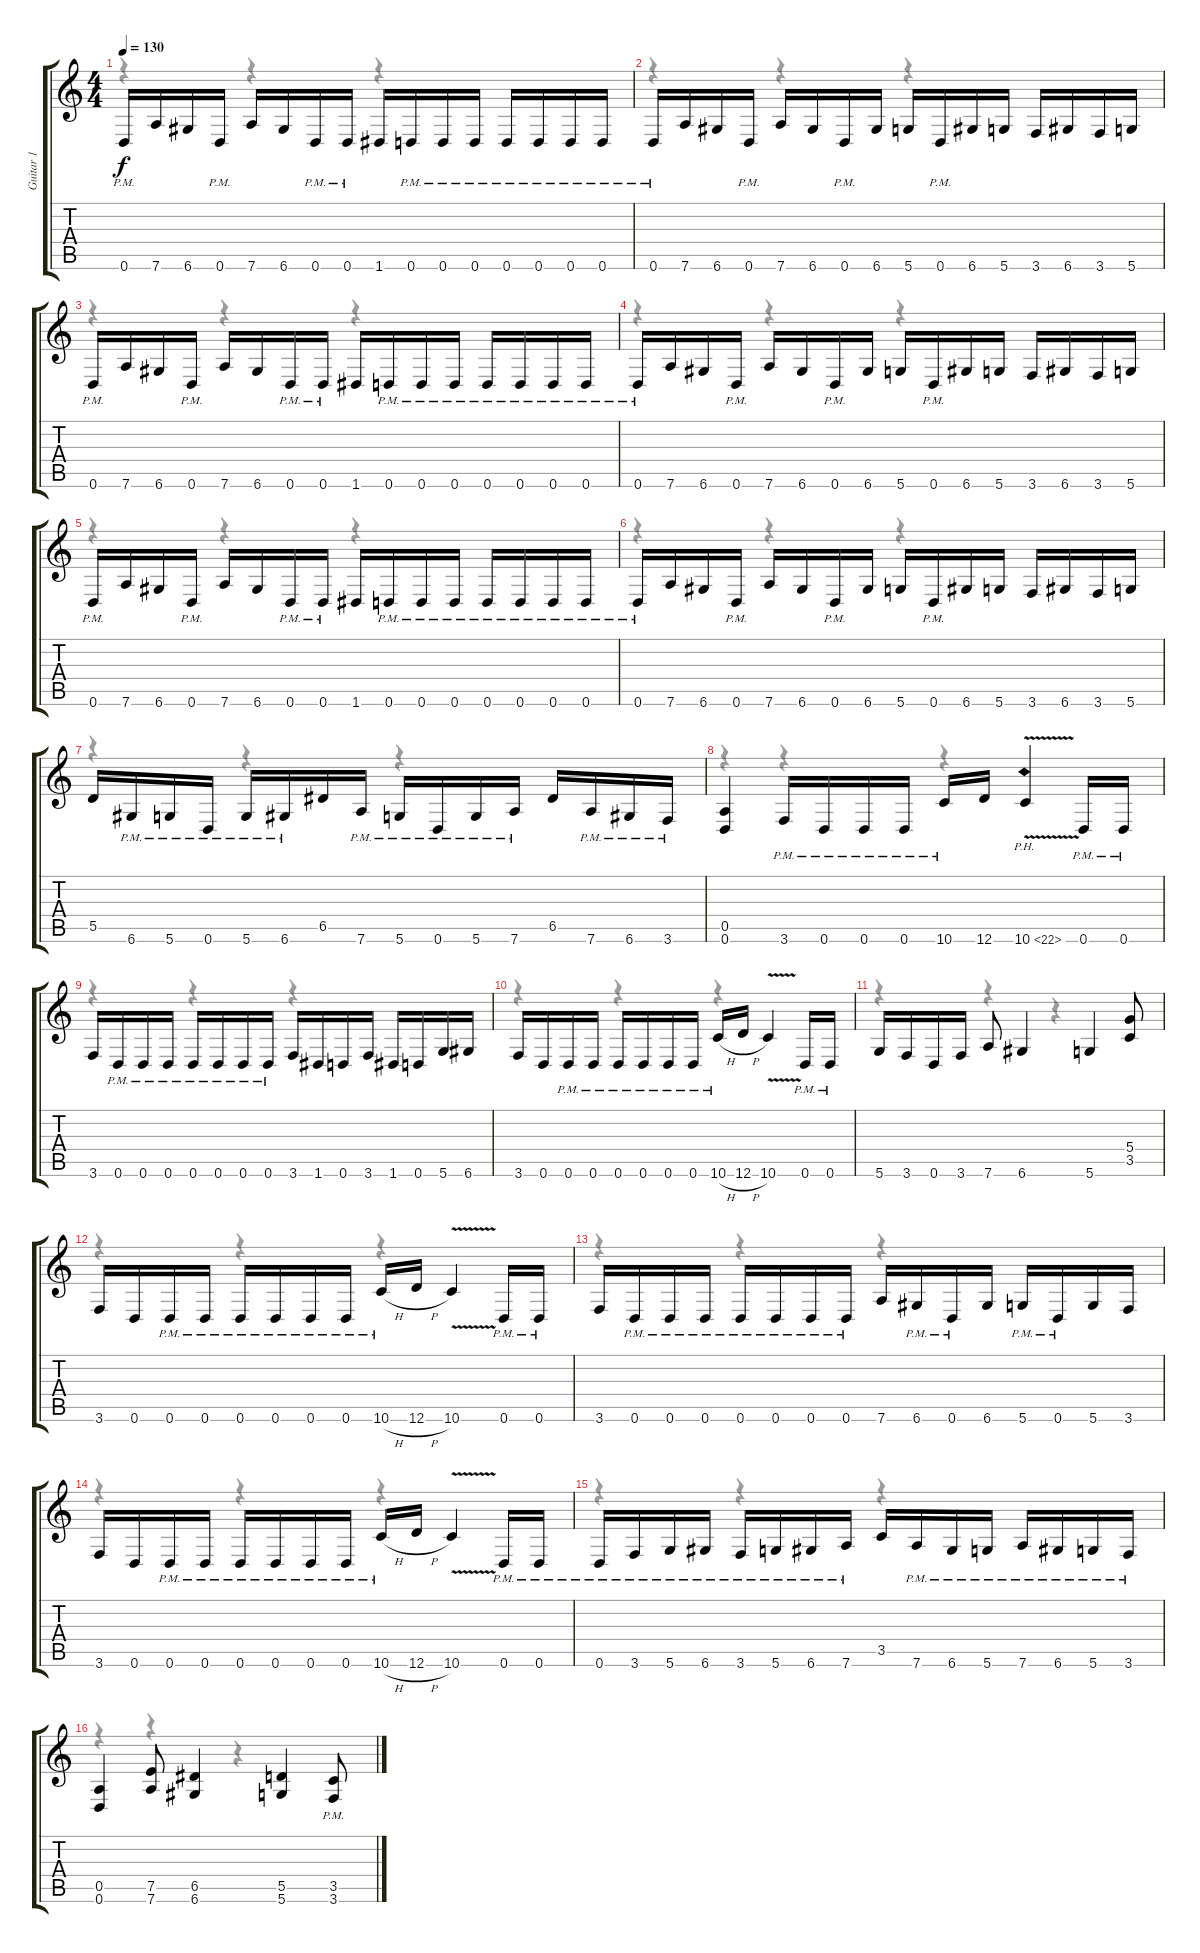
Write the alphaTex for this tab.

\track ("Guitar 1" "Guitar 1") {instrument distortionguitar}
\staff {score tabs}
\tuning (E4 B3 G3 D3 A2 D2) {hide}
\voice
\ts (4 4)
\tempo 130
\clef g2
\ks c
0.6{pm}.16{dy f} 7.6.16 6.6.16 0.6{pm}.16 7.6.16 6.6.16 0.6{pm}.16 0.6{pm}.16 1.6.16 0.6{pm}.16 0.6{pm}.16 0.6{pm}.16 0.6{pm}.16 0.6{pm}.16 0.6{pm}.16 0.6{pm}.16 |
0.6{pm}.16 7.6.16 6.6.16 0.6{pm}.16 7.6.16 6.6.16 0.6{pm}.16 6.6.16 5.6.16 0.6{pm}.16 6.6.16 5.6.16 3.6.16 6.6.16 3.6.16 5.6.16 |
0.6{pm}.16 7.6.16 6.6.16 0.6{pm}.16 7.6.16 6.6.16 0.6{pm}.16 0.6{pm}.16 1.6.16 0.6{pm}.16 0.6{pm}.16 0.6{pm}.16 0.6{pm}.16 0.6{pm}.16 0.6{pm}.16 0.6{pm}.16 |
0.6{pm}.16 7.6.16 6.6.16 0.6{pm}.16 7.6.16 6.6.16 0.6{pm}.16 6.6.16 5.6.16 0.6{pm}.16 6.6.16 5.6.16 3.6.16 6.6.16 3.6.16 5.6.16 |
0.6{pm}.16 7.6.16 6.6.16 0.6{pm}.16 7.6.16 6.6.16 0.6{pm}.16 0.6{pm}.16 1.6.16 0.6{pm}.16 0.6{pm}.16 0.6{pm}.16 0.6{pm}.16 0.6{pm}.16 0.6{pm}.16 0.6{pm}.16 |
0.6{pm}.16 7.6.16 6.6.16 0.6{pm}.16 7.6.16 6.6.16 0.6{pm}.16 6.6.16 5.6.16 0.6{pm}.16 6.6.16 5.6.16 3.6.16 6.6.16 3.6.16 5.6.16 |
5.5.16 6.6{pm}.16 5.6{pm}.16 0.6{pm}.16 5.6{pm}.16 6.6{pm}.16 6.5.16 7.6{pm}.16 5.6{pm}.16 0.6{pm}.16 5.6{pm}.16 7.6{pm}.16 6.5.16 7.6{pm}.16 6.6{pm}.16 3.6{pm}.16 |
(0.5 0.6).4 3.6{pm}.16 0.6{pm}.16 0.6{pm}.16 0.6{pm}.16 10.6{pm}.16 12.6.16 10.6{ph 12 v}.4 0.6{pm}.16 0.6{pm}.16 |
3.6.16 0.6{pm}.16 0.6{pm}.16 0.6{pm}.16 0.6{pm}.16 0.6{pm}.16 0.6{pm}.16 0.6{pm}.16 3.6.16 1.6.16 0.6.16 3.6.16 1.6.16 0.6.16 5.6.16 6.6.16 |
3.6.16 0.6.16 0.6{pm}.16 0.6{pm}.16 0.6{pm}.16 0.6{pm}.16 0.6{pm}.16 0.6{pm}.16 10.6{h pm}.16 12.6{h}.16 10.6{v}.4 0.6{pm}.16 0.6{pm}.16 |
5.6.16 3.6.16 0.6.16 3.6.16 7.6.8 6.6.4 5.6.4 (5.4 3.5).8 |
3.6.16 0.6.16 0.6{pm}.16 0.6{pm}.16 0.6{pm}.16 0.6{pm}.16 0.6{pm}.16 0.6{pm}.16 10.6{h pm}.16 12.6{h}.16 10.6{v}.4 0.6{pm}.16 0.6{pm}.16 |
3.6.16 0.6{pm}.16 0.6{pm}.16 0.6{pm}.16 0.6{pm}.16 0.6{pm}.16 0.6{pm}.16 0.6{pm}.16 7.6.16 6.6{pm}.16 0.6{pm}.16 6.6.16 5.6{pm}.16 0.6{pm}.16 5.6.16 3.6.16 |
3.6.16 0.6.16 0.6{pm}.16 0.6{pm}.16 0.6{pm}.16 0.6{pm}.16 0.6{pm}.16 0.6{pm}.16 10.6{h pm}.16 12.6{h}.16 10.6{v}.4 0.6{pm}.16 0.6{pm}.16 |
0.6{pm}.16 3.6{pm}.16 5.6{pm}.16 6.6{pm}.16 3.6{pm}.16 5.6{pm}.16 6.6{pm}.16 7.6{pm}.16 3.5.16 7.6{pm}.16 6.6{pm}.16 5.6{pm}.16 7.6{pm}.16 6.6{pm}.16 5.6{pm}.16 3.6{pm}.16 |
(0.5 0.6).4 (7.5 7.6).8 (6.5 6.6).4 (5.5 5.6).4 (3.5{pm} 3.6{pm}).8
\voice
\clef g2
\ottava regular
\simile none
\ks c
r.4{dy f} r.4 r.4 |
r.4 r.4 r.4 |
r.4 r.4 r.4 |
r.4 r.4 r.4 |
r.4 r.4 r.4 |
r.4 r.4 r.4 |
r.4 r.4 r.4 |
r.4 r.4 r.4 |
r.4 r.4 r.4 |
r.4 r.4 r.4 |
r.4 r.4 r.4 |
r.4 r.4 r.4 |
r.4 r.4 r.4 |
r.4 r.4 r.4 |
r.4 r.4 r.4 |
r.4 r.4 r.4
